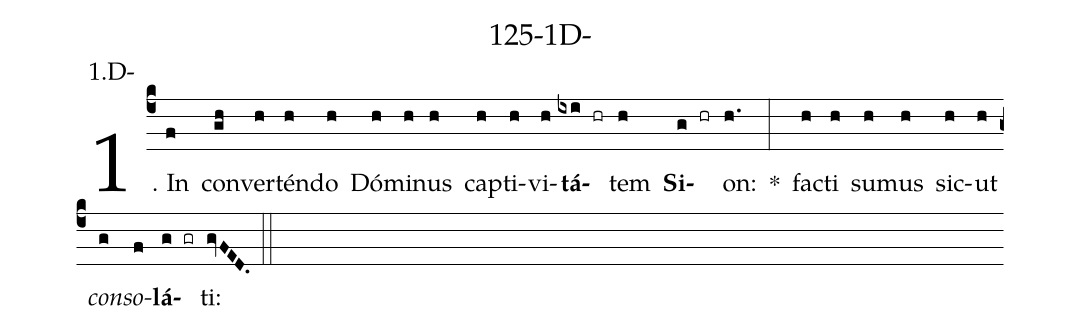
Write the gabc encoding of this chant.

name: 125-1D-;
annotation: 1.D-;
%%
(c4)1. In(f) con(gh)ver(h)tén(h)do(h) Dó(h)mi(h)nus(h) cap(h)ti(h)vi(h)<b>tá</b>(ixi hr)tem(h) <b>Si</b>(g hr)on:(h.) *(:) fac(h)ti(h) su(h)mus(h) sic(h)ut(h) <i>con</i>(g)<i>so</i>(f)<b>lá</b>(g gr)ti:(gvFED.) (::)
